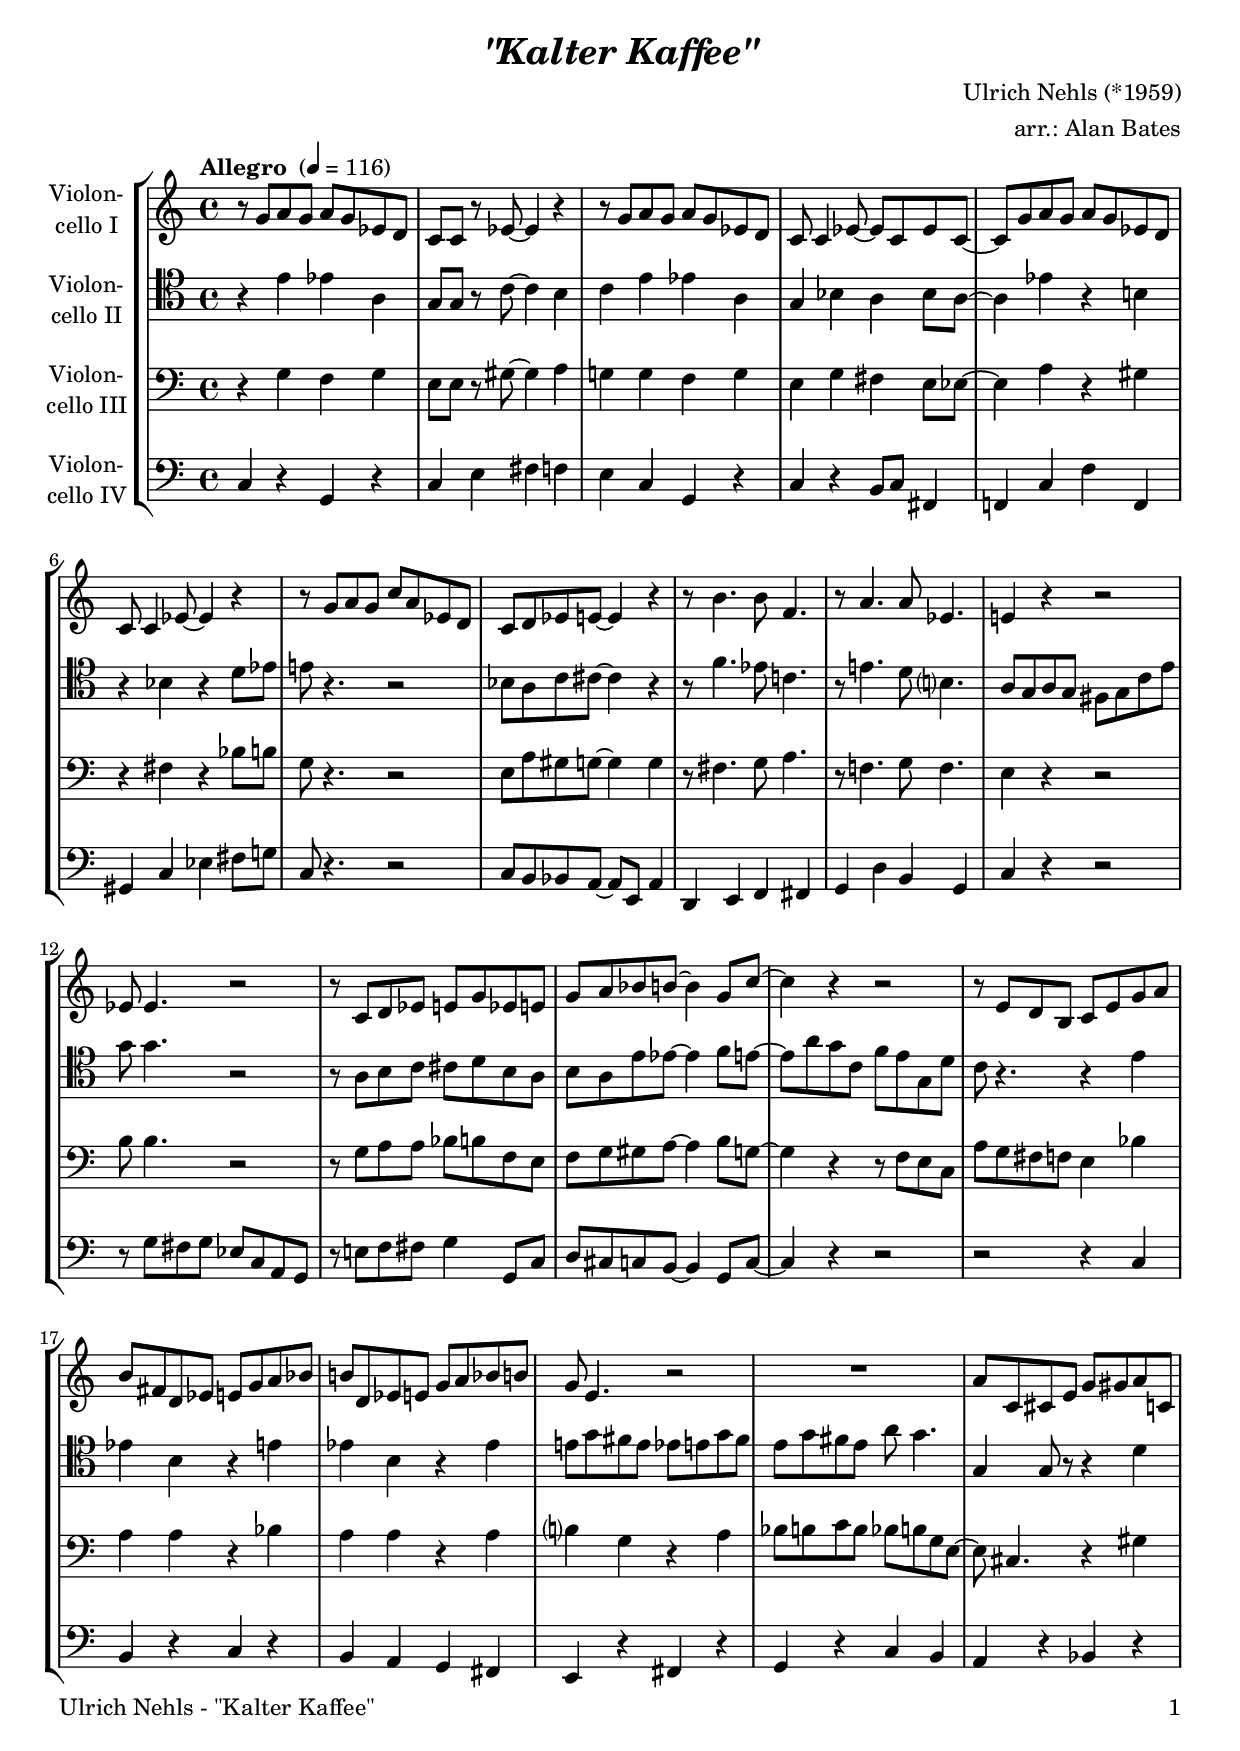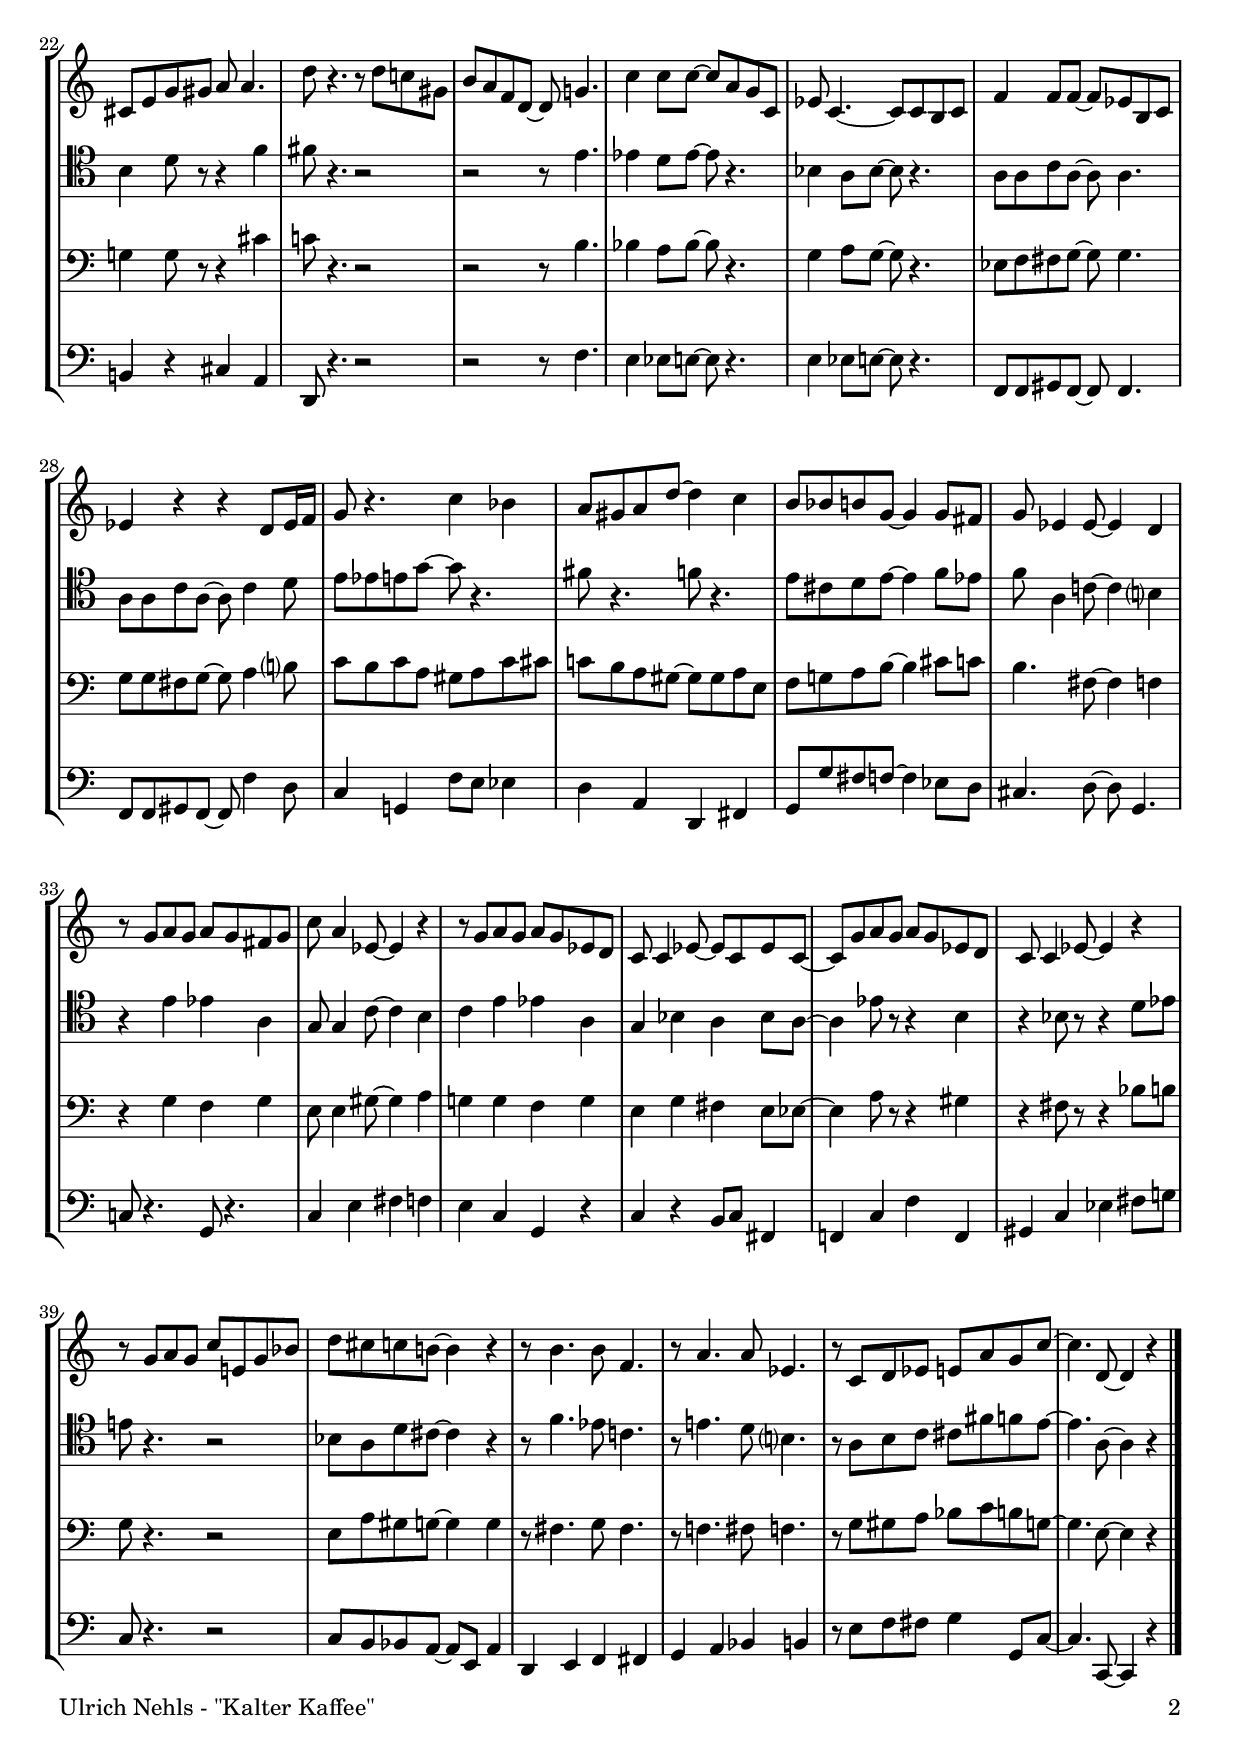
\version "2.18.2"
\include "deutsch.ly"
  
#(set-global-staff-size 20)

\header {
  title     = \markup \bold \italic "\"Kalter Kaffee\""
  composer  = "Ulrich Nehls (*1959)"
  arranger  = "arr.: Alan Bates"
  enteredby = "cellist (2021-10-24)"
%  piece     = ""
}

voiceconsts = {
  \key c \major
  \time 4/4
  \clef "bass"
%  \numericTimeSignature
  \compressEmptyMeasures
  % Set default beaming for all staves
%  \set Timing.beamExceptions = #'()
%  \set Timing.baseMoment     = #(ly:make-moment 1 4)
%  \set Timing.beatStructure  = #'(1 1 1)
  \tempo "Allegro " 4=116
}

micl = "clarinet"
mifl = "flute"
miob = "oboe"
mifh = "french horn"
misx = "tenor sax"
mist = "string ensemble 1"
misz = "string ensemble 2"
miba = "cello"
mipz = "pizzicato strings"

va = \relative c'' {
  \voiceconsts
  \clef "treble"
  
  r8 g a g a g es d
  c c r es~ es4 r
  r8 g a g a g es d
  c c4 es8~ es c es c~

  c g' a g a g es d
  c c4 es8~ es4 r
  r8 g a g c a es d
  c d es e~ e4 r
  r8 h'4. h8 f4.

  r8 a4. a8 es4.
  e!4 r r2
  es8 es4. r2
  r8 c d es e g es e
  g a b h~ h4 g8 c~

  c4 r r2
  r8 e, d h c e g a
  h fis d es e g a b
  h! d, es e g a b h
  g e4. r2

  R1
  a8 c, cis e g gis a c,
  cis e g gis a a4.
  d8 r4. r8 d c! gis
  h a f d~ d g!4.

  c4 c8 c~ c a g c,
  es c4.~ c8 c h c
  f4 f8 f~ f es h c
  es4 r r d8 es16 f
  g8 r4. c4 b

  a8 gis a d~ d4 c
  h8 b h g~ g4 g8 fis
  g es4 es8~ es4 d
  r8 g a g a g fis g
  c a4 es8~ es4 r

  r8 g a g a g es d
  c c4 es8~ es c es c~
  c g' a g a g es d
  c c4 es8~ es4 r

  r8 g a g c e,! g b
  d cis c h!~ h4 r
  r8 h4. h8 f4.

  r8 a4. a8 es4.
  r8 c d es e a g c~
  c4. d,8~ d4 r \bar "|."
}

vb = \relative c' {
  \voiceconsts
  \clef "tenor"
  
  r4 e es a,
  g8 g r c~ c4 h
  c e es a,
  g b a b8 a~
  a4 es' r h!
  r b r d8 es

  e! r4. r2
  b8 a c cis~ cis4 r
  r8 f4. es8 c!4.
  r8 e!4. d8 h?4.
  a8 g a g fis g c e

  g g4. r2
  r8 a, h c cis d h a
  h a e' es~ es4 f8 e~
  e a g c, f e g, d'
  c r4. r4 e

  es h r e
  es h r es
  e!8 g fis e es e g fis
  e g fis e a g4.
  g,4 g8 r r4 d'

  h d8 r r4 f
  fis8 r4. r2
  r r8 e4.
  es4 d8 es~ es r4.
  b4 a8 b~ b r4.

  a8 a c a~ a a4.
  a8 a c a~ a c4 d8
  e es e g~ g r4.
  fis8 r4. f8 r4.
  e8 cis d e~ e4 f8 es

  f a,4 c!8~ c4 h?
  r e es a,
  g8 g4 c8~ c4 h
  c e es a,
  g b a b8 a~
  a4 es'8 r r4 h

  r b8 r r4 d8 es
  e! r4. r2
  b8 a d cis~ cis4 r
  r8 f4. es8 c!4.

  r8 e!4. d8 h?4.
  r8 a h c cis fis f e~
  e4. a,8~ a4 r \bar "|."
}

vc = \relative c' {
  \voiceconsts

  r4 g f g
  e8 e r gis~ gis4 a
  g! g f g
  e g fis e8 es~
  es4 a r gis

  r fis r b8 h
  g r4. r2
  e8 a gis g~ g4 g
  r8 fis4. g8 a4.
  r8 f!4. g8 f4.
  e4 r r2

  h'8 h4. r2
  r8 g a a b h f e
  f g gis a~ a4 h8 g~
  g4 r r8 f e c
  a' g fis f e4 b'

  a a r b
  a a r a
  h? g r a
  b8 h c h b h g e~
  e cis4. r4 gis'

  g!4 g8 r r4 cis
  c!8 r4. r2
  r r8 h4.
  b4 a8 b~ b r4.
  g4 a8 g~ g r4.

  es8 f fis g~ g g4.
  g8 g fis g~ g a4 h?8
  c h c a gis a c cis
  c! h a gis~ gis gis a e

  f g! a h~ h4 cis8 c
  h4. fis8~ fis4 f
  r g f g
  e8 e4 gis8~ gis4 a
  g! g f g

  e g fis e8 es~
  es4 a8 r r4 gis
  r fis8 r r4 b8 h
  g r4. r2
  e8 a gis g~ g4 g

  r8 fis4. g8 fis4.
  r8 f!4. fis8 f4.
  r8 g gis a b c h g~
  g4. e8~ e4 r \bar "|."
}

vd = \relative c {
  \voiceconsts

  c4 r g r
  c e fis f
  e c g r
  c r h8 c fis,4
  f! c' f f,
  gis c es fis8 g!

  c, r4. r2
  c8 h b a~ a e a4
  d, e f fis
  g d' h g
  c r r2

  r8 g' fis g es c a g
  r e'! f fis g4 g,8 c
  d cis c h~ h4 g8 c~
  c4 r r2
  r r4 c

  h r c r
  h a g fis
  e r fis r
  g r c h
  a r b r
  h! r cis a

  d,8 r4. r2
  r r8 f'4.
  e4 es8 e~ e r4.
  e4 es8 e~ e r4.
  f,8 f gis f~ f f4.

  f8 f gis f~ f f'4 d8
  c4 g! f'8 e es4
  d a d, fis
  g8 g' fis f~ f4 es8 d
  cis4. d8~ d g,4.

  c!8 r4. g8 r4.
  c4 e fis f
  e c g r
  c r h8 c fis,4
  f! c' f f,
  gis c es fis8 g!

  c, r4. r2
  c8 h b a~ a e a4
  d, e f fis

  g a b h
  r8 e f fis g4 g,8 c~
  c4. c,8~ c4 r \bar "|."
}


music = \new StaffGroup <<
      \new Staff {
	\set Staff.midiInstrument = \miba
	\set Staff.instrumentName = \markup \center-column { "Violon-" "cello I" }
	\transpose c c { \va }
      }

      \new Staff {
	\set Staff.midiInstrument = \miba
	\set Staff.instrumentName = \markup \center-column { "Violon-" "cello II" }
	\transpose c c { \vb }
      }

      \new Staff {
	\set Staff.midiInstrument = \miba
	\set Staff.instrumentName = \markup \center-column { "Violon-" "cello III" }
	\transpose c c { \vc }
      }

      \new Staff {
	\set Staff.midiInstrument = \miba
	\set Staff.instrumentName = \markup \center-column { "Violon-" "cello IV" }
	\transpose c c { \vd }
      }
>>

\book {
   \paper {
    print-page-number = ##t
    print-first-page-number = ##t
    ragged-last-bottom = ##f
    oddHeaderMarkup = \markup \null
    evenHeaderMarkup = \markup \null
    oddFooterMarkup = \markup {
      \fill-line {
        \on-the-fly #print-page-number-check-first
        "Ulrich Nehls - \"Kalter Kaffee\"" \fromproperty #'page:page-number-string
      }
    }
    evenFooterMarkup = \oddFooterMarkup
  } \score {
    \music
    \layout {}
  }

  \score {
    \unfoldRepeats \music

    \midi {
      \context {
        \Score
      }
    }
  }
}